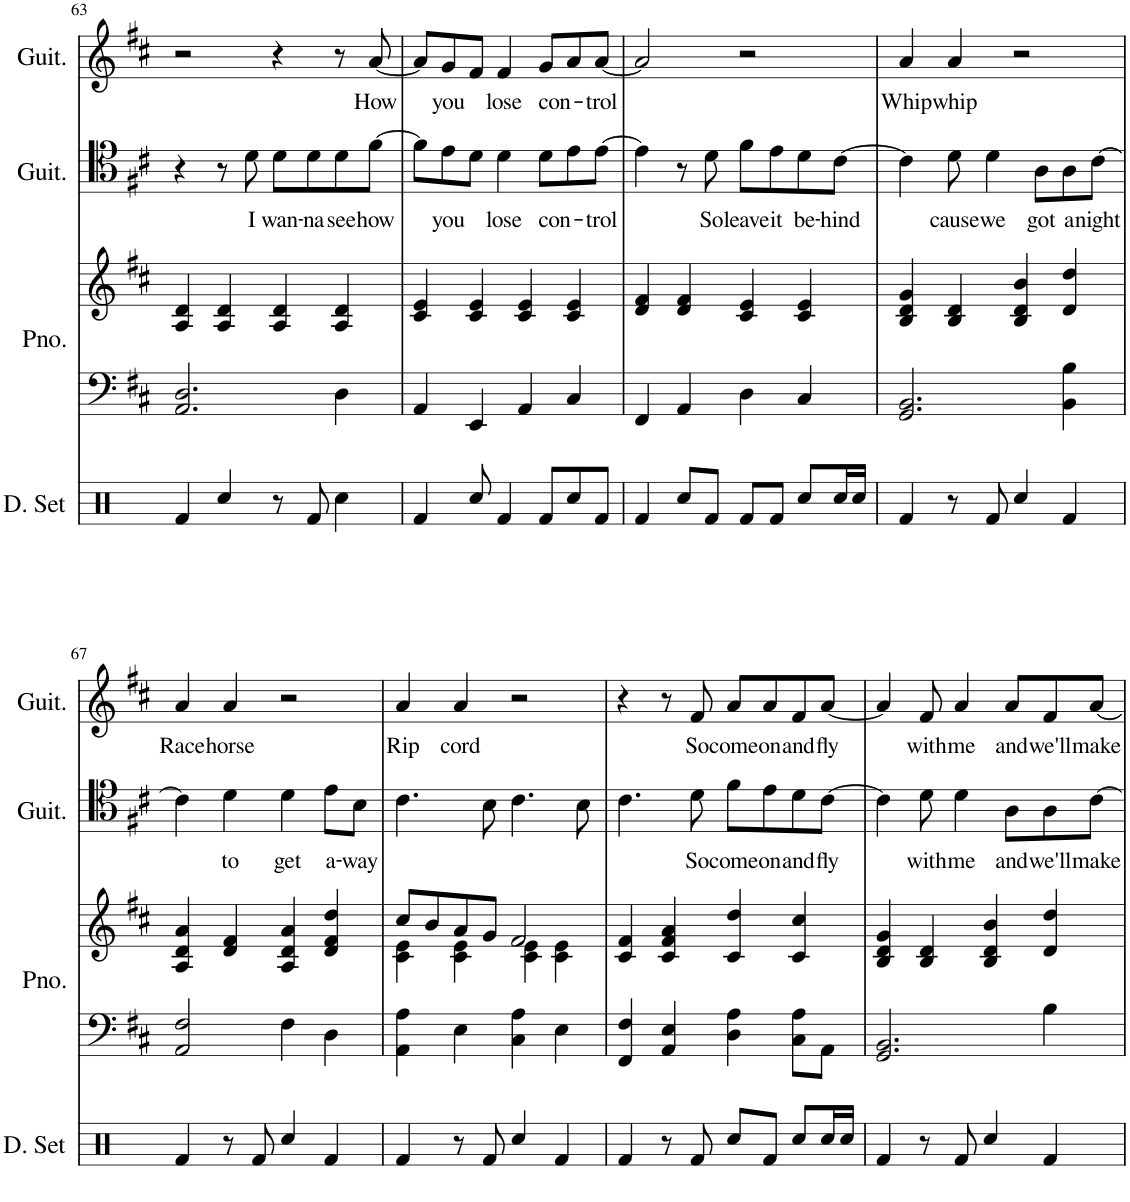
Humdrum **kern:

**kern	**kern	**kern	**kern	**text	**kern	**text
*part4	*part3	*part3	*part2	*part2	*part1	*part1
*staff5	*staff4	*staff3	*staff2	*staff2	*staff1	*staff1
*I"Drumset	*I"Piano	*	*I"Classical Guitar	*	*I"Classical Guitar	*
*I'D. Set	*I'Pno.	*	*I'Guit.	*	*I'Guit.	*
!!LO:PB:g=z
*clefX	*clefF4	*clefG2	*clefC4	*	*clefG2	*
*k[]	*k[f#c#]	*k[f#c#]	*k[f#c#]	*	*k[f#c#]	*
*M4/4	*M4/4	*M4/4	*M4/4	*	*M4/4	*
=63	=63	=63	=63	=63	=63	=63
4Rf/	2.AA/ 2.D/	4A/ 4d/	4r	.	2r	.
4Rcc/	.	4A/ 4d/	8r	.	.	.
!	!	!	!	!LO:LY:b	!	!
.	.	.	8d\	I	.	.
!	!	!	!	!LO:LY:b	!	!
8r	.	4A/ 4d/	8d\L	wan-	4r	.
!	!	!	!	!LO:LY:b	!	!
8Rf/	.	.	8d\	-na	.	.
!	!	!	!	!LO:LY:b	!	!
4Rcc\	4D\	4A/ 4d/	8d\	see	8r	.
!	!	!	!	!LO:LY:b	!	!LO:LY:b
.	.	.	[8f#\J	how	[8a/	How
=64	=64	=64	=64	=64	=64	=64
4Rf/	4AA/	4c#/ 4e/	8f#\L]	.	8a/L]	.
!	!	!	!	!LO:LY:b	!	!LO:LY:b
.	.	.	8e\	you	8g/	you
8Rcc/	4EE/	4c#/ 4e/	8d\J	.	8f#/J	.
!	!	!	!	!LO:LY:b	!	!LO:LY:b
4Rf/	.	.	4d\	lose	4f#/	lose
.	4AA/	4c#/ 4e/	.	.	.	.
!	!	!	!	!LO:LY:b	!	!LO:LY:b
8Rf/L	.	.	8d\L	con-	8g/L	con-
8Rcc/	4C#/	4c#/ 4e/	8e\	.	8a/	.
!	!	!	!	!LO:LY:b	!	!LO:LY:b
8Rf/J	.	.	[8e\J	-trol	[8a/J	-trol
=65	=65	=65	=65	=65	=65	=65
4Rf/	4FF#/	4d/ 4f#/	4e\]	.	2a/]	.
8Rcc/L	4AA/	4d/ 4f#/	8r	.	.	.
!	!	!	!	!LO:LY:b	!	!
8Rf/J	.	.	8d\	So	.	.
!	!	!	!	!LO:LY:b	!	!
8Rf/L	4D\	4c#/ 4e/	8f#\L	leave	2r	.
!	!	!	!	!LO:LY:b	!	!
8Rf/J	.	.	8e\	it	.	.
!	!	!	!	!LO:LY:b	!	!
8Rcc/L	4C#/	4c#/ 4e/	8d\	be-	.	.
!	!	!	!	!LO:LY:b	!	!
16Rcc/L	.	.	[8c#\J	-hind	.	.
16Rcc/JJ	.	.	.	.	.	.
=66	=66	=66	=66	=66	=66	=66
!	!	!	!	!	!	!LO:LY:b
4Rf/	2.GG/ 2.BB/	4B/ 4d/ 4g/	4c#\]	.	4a/	Whip
!	!	!	!	!LO:LY:b	!	!LO:LY:b
8r	.	4B/ 4d/	8d\	cause	4a/	whip
!	!	!	!	!LO:LY:b	!	!
8Rf/	.	.	4d\	we	.	.
4Rcc/	.	4B/ 4d/ 4b/	.	.	2r	.
!	!	!	!	!LO:LY:b	!	!
.	.	.	8A\L	got	.	.
!	!	!	!	!LO:LY:b	!	!
4Rf/	4BB\ 4B\	4d/ 4dd/	8A\	a	.	.
!	!	!	!	!LO:LY:b	!	!
.	.	.	[8c#\J	night	.	.
!!LO:LB:g=z
=67	=67	=67	=67	=67	=67	=67
!	!	!	!	!	!	!LO:LY:b
4Rf/	2AA/ 2F#/	4A/ 4d/ 4a/	4c#\]	.	4a/	Race
!	!	!	!	!LO:LY:b	!	!LO:LY:b
8r	.	4d/ 4f#/	4d\	to	4a/	horse
8Rf/	.	.	.	.	.	.
!	!	!	!	!LO:LY:b	!	!
4Rcc/	4F#\	4A/ 4d/ 4a/	4d\	get	2r	.
!	!	!	!	!LO:LY:b	!	!
4Rf/	4D\	4d/ 4f#/ 4dd/	8e\L	a-	.	.
!	!	!	!	!LO:LY:b	!	!
.	.	.	8B\J	-way	.	.
=68	=68	=68	=68	=68	=68	=68
*	*	*^	*	*	*	*
!	!	!	!	!	!	!	!LO:LY:b
4Rf/	4AA\ 4A\	8cc#/L	4c#\ 4e\	4.c#\	.	4a/	Rip
.	.	8b/	.	.	.	.	.
!	!	!	!	!	!	!	!LO:LY:b
8r	4E\	8a/	4c#\ 4e\	.	.	4a/	cord
8Rf/	.	8g/J	.	8B\	.	.	.
4Rcc/	4C#\ 4A\	2f#/	4c#\ 4e\	4.c#\	.	2r	.
4Rf/	4E\	.	4c#\ 4e\	.	.	.	.
.	.	.	.	8B\	.	.	.
*	*	*v	*v	*	*	*	*
=69	=69	=69	=69	=69	=69	=69
4Rf/	4FF#/ 4F#/	4c#/ 4f#/	4.c#\	.	4r	.
8r	4AA/ 4E/	4c#/ 4f#/ 4a/	.	.	8r	.
!	!	!	!	!LO:LY:b	!	!LO:LY:b
8Rf/	.	.	8d\	So	8f#/	So
!	!	!	!	!LO:LY:b	!	!LO:LY:b
8Rcc/L	4D\ 4A\	4c#/ 4dd/	8f#\L	come	8a/L	come
!	!	!	!	!LO:LY:b	!	!LO:LY:b
8Rf/J	.	.	8e\	on	8a/	on
!	!	!	!	!LO:LY:b	!	!LO:LY:b
8Rcc/L	8C#\ 8A\L	4c#/ 4cc#/	8d\	and	8f#/	and
!	!	!	!	!LO:LY:b	!	!LO:LY:b
16Rcc/L	8AA\J	.	[8c#\J	fly	[8a/J	fly
16Rcc/JJ	.	.	.	.	.	.
=70	=70	=70	=70	=70	=70	=70
4Rf/	2.GG/ 2.BB/	4B/ 4d/ 4g/	4c#\]	.	4a/]	.
!	!	!	!	!LO:LY:b	!	!LO:LY:b
8r	.	4B/ 4d/	8d\	with	8f#/	with
!	!	!	!	!LO:LY:b	!	!LO:LY:b
8Rf/	.	.	4d\	me	4a/	me
4Rcc/	.	4B/ 4d/ 4b/	.	.	.	.
!	!	!	!	!LO:LY:b	!	!LO:LY:b
.	.	.	8A\L	and	8a/L	and
!	!	!	!	!LO:LY:b	!	!LO:LY:b
4Rf/	4B\	4d/ 4dd/	8A\	we'll	8f#/	we'll
!	!	!	!	!LO:LY:b	!	!LO:LY:b
.	.	.	[8c#\J	make	[8a/J	make
=	=	=	=	=	=	=
*-	*-	*-	*-	*-	*-	*-
